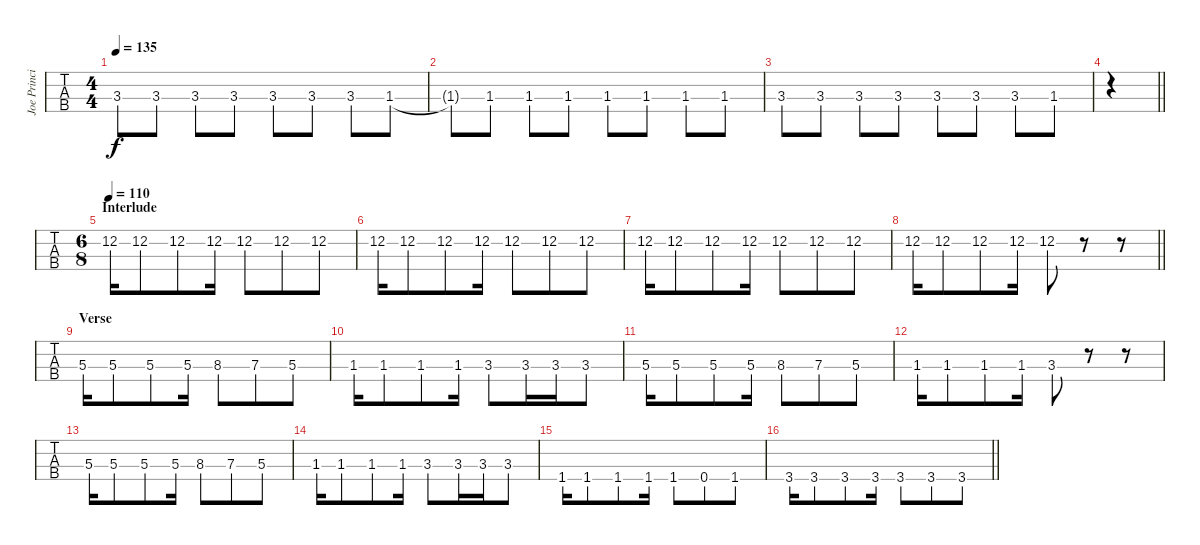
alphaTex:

\track ("Joe Principe - Bass" "Joe Princi") {instrument electricbassfinger}
\staff {tabs}
\tuning (Gb2 Db2 Ab1 Eb1) {hide}
\ts (4 4)
\tempo 135
\clef f4
\ks c
3.3.8{dy f} 3.3.8 3.3.8 3.3.8 3.3.8 3.3.8 3.3.8 1.3.8 |
1.3{t}.8 1.3.8 1.3.8 1.3.8 1.3.8 1.3.8 1.3.8 1.3.8 |
3.3.8 3.3.8 3.3.8 3.3.8 3.3.8 3.3.8 3.3.8 1.3.8 |
\barLineRight lightlight
|
\ts (6 8)
\section ("" "Interlude")
\tempo 110
12.2.16 12.2.8 12.2.8 12.2.16 12.2.8 12.2.8 12.2.8 |
12.2.16 12.2.8 12.2.8 12.2.16 12.2.8 12.2.8 12.2.8 |
12.2.16 12.2.8 12.2.8 12.2.16 12.2.8 12.2.8 12.2.8 |
\barLineRight lightlight
12.2.16 12.2.8 12.2.8 12.2.16 12.2.8 r.8 r.8 |
\section ("" "Verse")
5.3.16 5.3.8 5.3.8 5.3.16 8.3.8 7.3.8 5.3.8 |
1.3.16 1.3.8 1.3.8 1.3.16 3.3.8 3.3.16 3.3.16 3.3.8 |
5.3.16 5.3.8 5.3.8 5.3.16 8.3.8 7.3.8 5.3.8 |
1.3.16 1.3.8 1.3.8 1.3.16 3.3.8 r.8 r.8 |
5.3.16 5.3.8 5.3.8 5.3.16 8.3.8 7.3.8 5.3.8 |
1.3.16 1.3.8 1.3.8 1.3.16 3.3.8 3.3.16 3.3.16 3.3.8 |
1.4.16 1.4.8 1.4.8 1.4.16 1.4.8 0.4.8 1.4.8 |
\barLineRight lightlight
3.4.16 3.4.8 3.4.8 3.4.16 3.4.8 3.4.8 3.4.8
